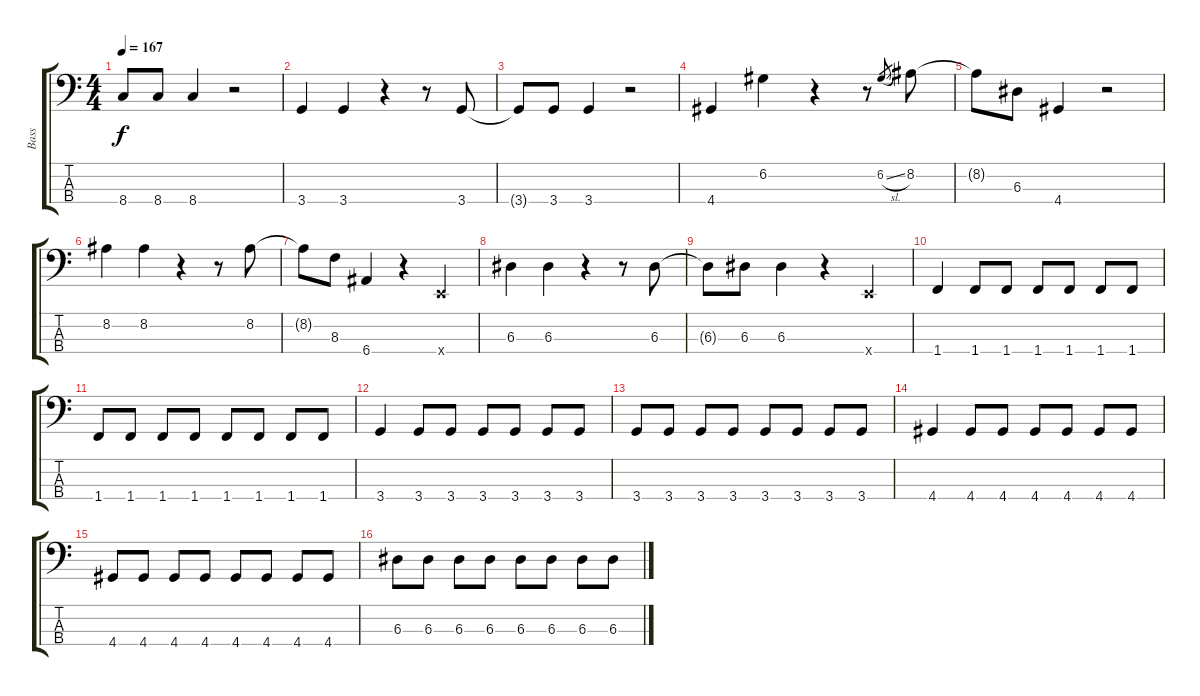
\track ("Bass" "Bass") {instrument electricbasspick}
\staff {score tabs}
\tuning (G2 D2 A1 E1) {hide}
\ts (4 4)
\tempo 167
\clef f4
\ks c
8.4{t}.8{dy f} 8.4.8 8.4.4 r.2 |
3.4.4 3.4.4 r.4 r.8 3.4.8 |
3.4{t}.8 3.4.8 3.4.4 r.2 |
4.4.4 6.2.4 r.4 r.8 6.2{sl}.8{gr} 8.2.8 |
8.2{t}.8 6.3.8 4.4.4 r.2 |
8.2.4 8.2.4 r.4 r.8 8.2.8 |
8.2{t}.8 8.3.8 6.4.4 r.4 0.4{x}.4 |
6.3.4 6.3.4 r.4 r.8 6.3.8 |
6.3{t}.8 6.3.8 6.3.4 r.4 0.4{x}.4 |
1.4.4 1.4.8 1.4.8 1.4.8 1.4.8 1.4.8 1.4.8 |
1.4.8 1.4.8 1.4.8 1.4.8 1.4.8 1.4.8 1.4.8 1.4.8 |
3.4.4 3.4.8 3.4.8 3.4.8 3.4.8 3.4.8 3.4.8 |
3.4.8 3.4.8 3.4.8 3.4.8 3.4.8 3.4.8 3.4.8 3.4.8 |
4.4.4 4.4.8 4.4.8 4.4.8 4.4.8 4.4.8 4.4.8 |
4.4.8 4.4.8 4.4.8 4.4.8 4.4.8 4.4.8 4.4.8 4.4.8 |
6.3.8 6.3.8 6.3.8 6.3.8 6.3.8 6.3.8 6.3.8 6.3.8
